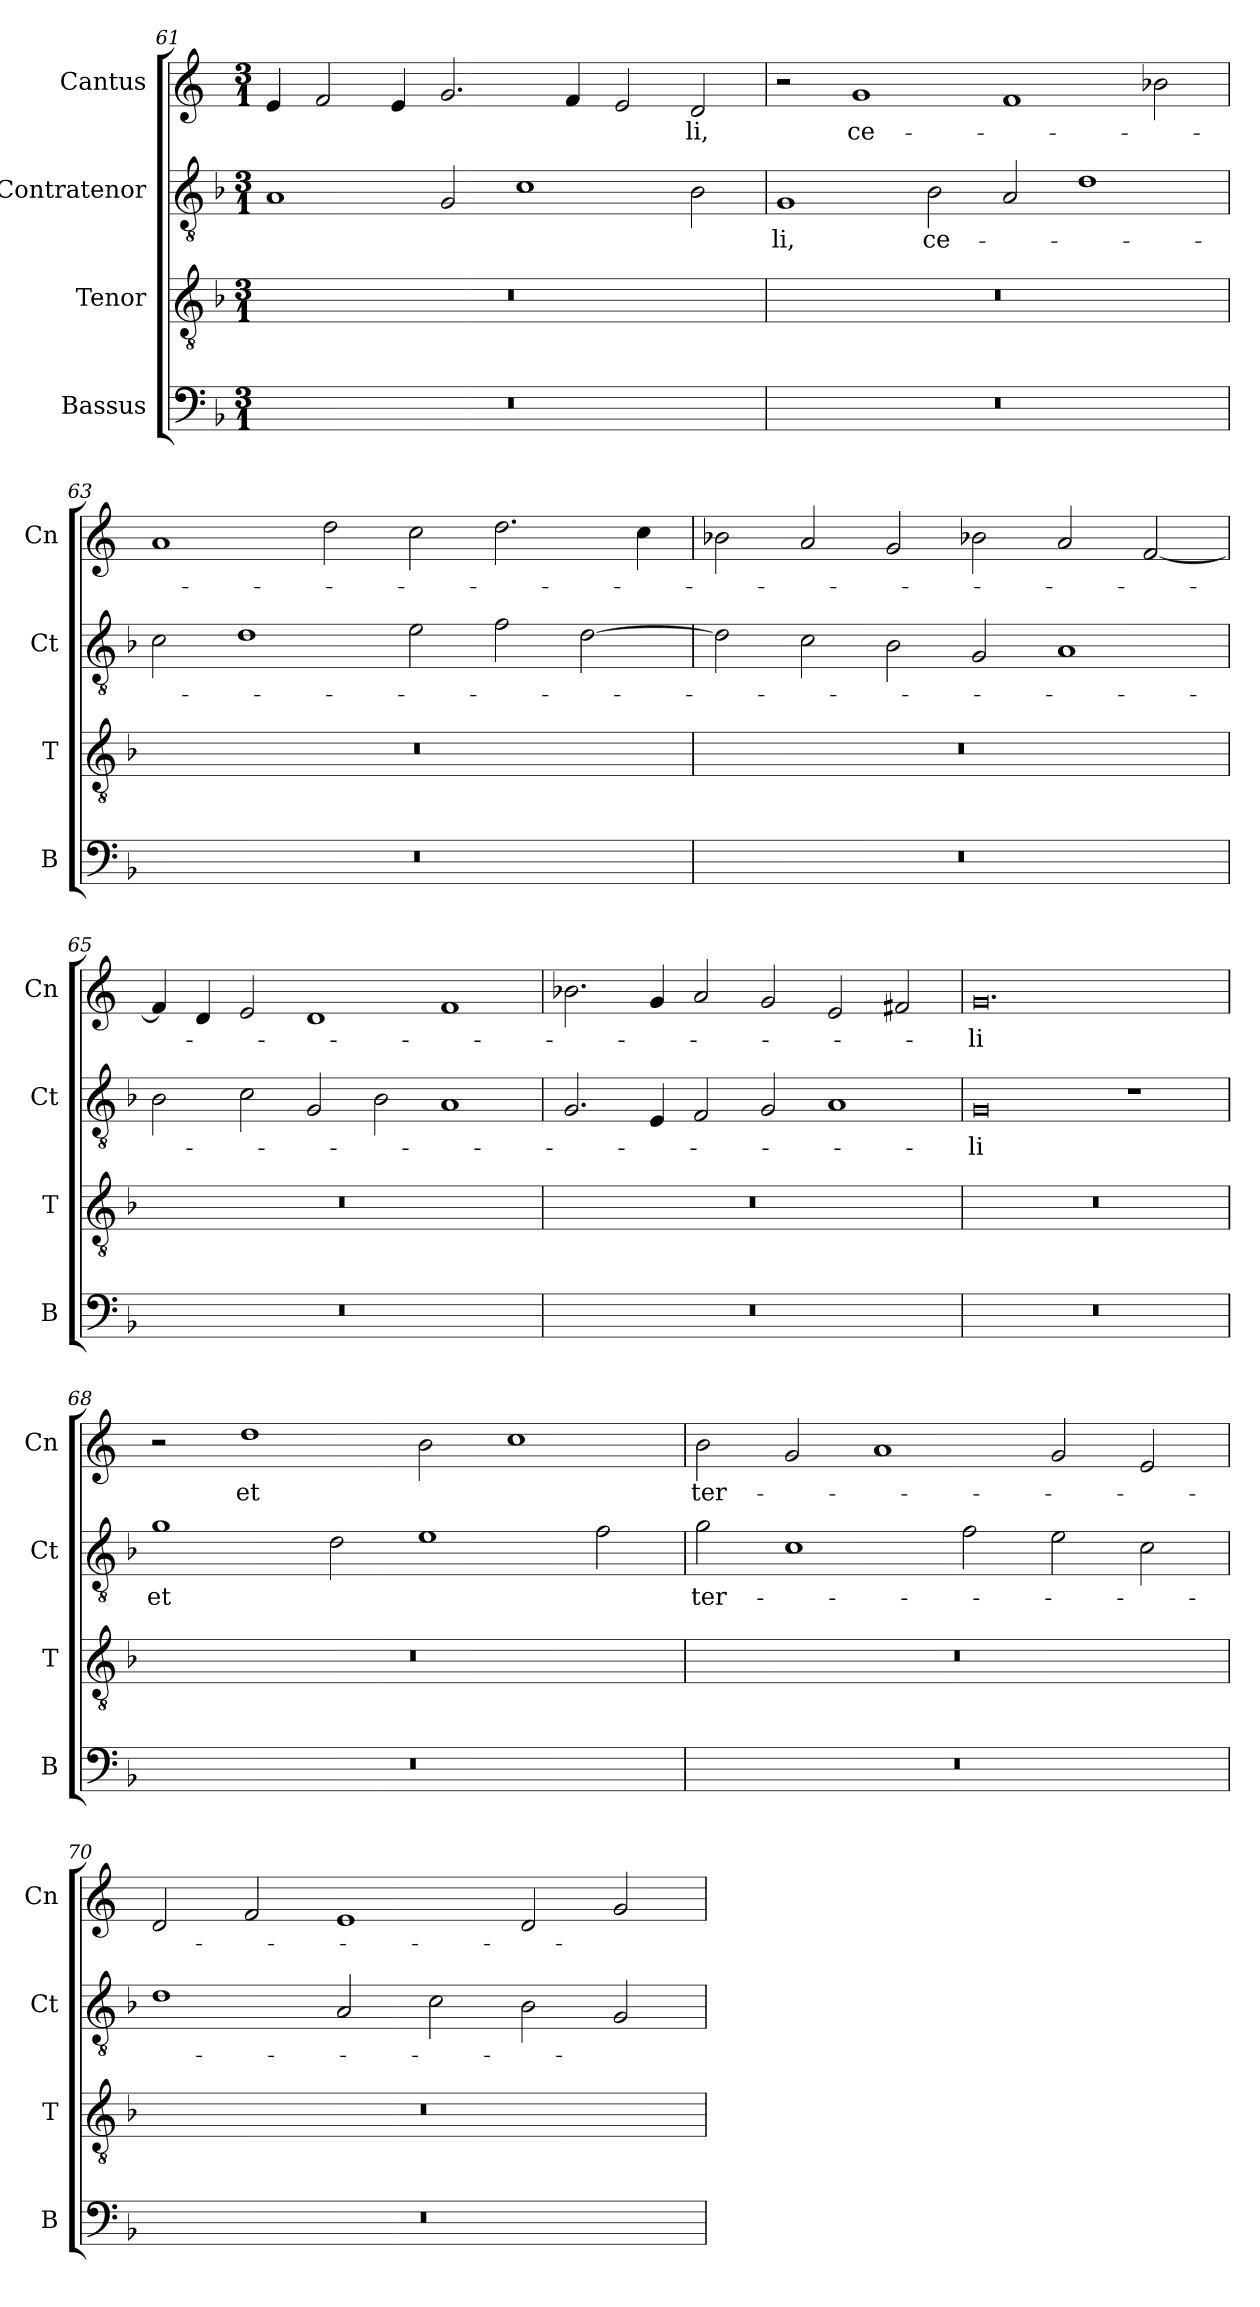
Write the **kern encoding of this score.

**kern	**kern	**kern	**text	**kern	**text
*part4	*part3	*part2	*part2	*part1	*part1
*staff4	*staff3	*staff2	*staff2	*staff1	*staff1
*I"Bassus	*I"Tenor	*I"Contratenor	*	*I"Cantus	*
*I'B	*I'T	*I'Ct	*	*I'Cn	*
*clefF4	*clefGv2	*clefGv2	*	*clefG2	*
*k[b-]	*k[b-]	*k[b-]	*	*k[]	*
*M3/1	*M3/1	*M3/1	*	*M3/1	*
=61	=61	=61	=61	=61	=61
0.r	0.r	1A	.	4e/	.
.	.	.	.	2f/	.
.	.	.	.	4e/	.
.	.	2G/	.	2.g/	.
.	.	1c	.	.	.
.	.	.	.	4f/	.
.	.	.	.	2e/	.
.	.	2B-\	.	2d/	-li,
=62	=62	=62	=62	=62	=62
0.r	0.r	1G	-li,	2r	.
.	.	.	.	1g	ce-
.	.	2B-\	ce-	.	.
.	.	2A/	.	1f	.
.	.	1d	.	.	.
.	.	.	.	2b-X\	.
=63	=63	=63	=63	=63	=63
0.r	0.r	2c\	.	1a	.
.	.	1d	.	.	.
.	.	.	.	2dd\	.
.	.	2e\	.	2cc\	.
.	.	2f\	.	2.dd\	.
.	.	[2d\	.	.	.
.	.	.	.	4cc\	.
=64	=64	=64	=64	=64	=64
0.r	0.r	2d\]	.	2b-X\	.
.	.	2c\	.	2a/	.
.	.	2B-\	.	2g/	.
.	.	2G/	.	2b-X\	.
.	.	1A	.	2a/	.
.	.	.	.	[2f/	.
=65	=65	=65	=65	=65	=65
0.r	0.r	2B-\	.	4f/]	.
.	.	.	.	4d/	.
.	.	2c\	.	2e/	.
.	.	2G/	.	1d	.
.	.	2B-\	.	.	.
.	.	1A	.	1f	.
=66	=66	=66	=66	=66	=66
0.r	0.r	2.G/	.	2.b-X\	.
.	.	4E/	.	4g/	.
.	.	2F/	.	2a/	.
.	.	2G/	.	2g/	.
.	.	1A	.	2e/	.
.	.	.	.	2f#X/	.
=67	=67	=67	=67	=67	=67
0.r	0.r	0G	-li	0.g	-li
.	.	1r	.	.	.
=68	=68	=68	=68	=68	=68
0.r	0.r	1g	et	2r	.
.	.	.	.	1dd	et
.	.	2d\	.	.	.
.	.	1e	.	2b\	.
.	.	.	.	1cc	.
.	.	2f\	.	.	.
=69	=69	=69	=69	=69	=69
0.r	0.r	2g\	ter-	2b\	ter-
.	.	1c	.	2g/	.
.	.	.	.	1a	.
.	.	2f\	.	.	.
.	.	2e\	.	2g/	.
.	.	2c\	.	2e/	.
=70	=70	=70	=70	=70	=70
0.r	0.r	1d	.	2d/	.
.	.	.	.	2f/	.
.	.	2A/	.	1e	.
.	.	2c\	.	.	.
.	.	2B-\	.	2d/	.
.	.	2G/	.	2g/	.
=	=	=	=	=	=
*-	*-	*-	*-	*-	*-
